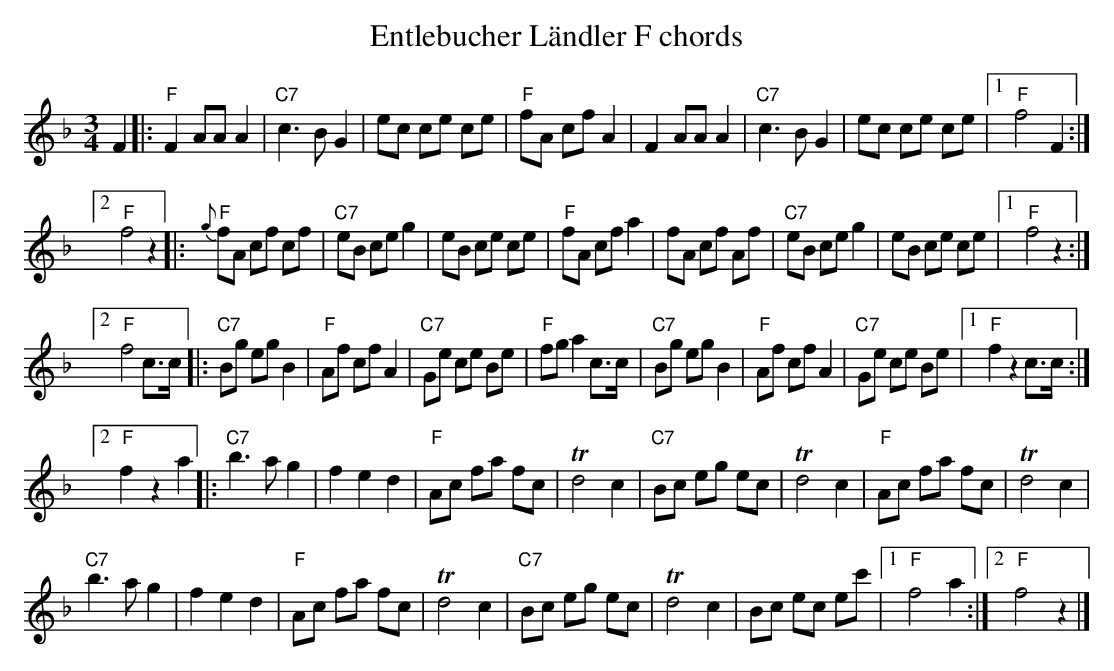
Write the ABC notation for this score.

X:1
T: Entlebucher Ländler F chords
M:3/4
L:1/8
K:F %%MIDI gchordon
F2 |: "F"F2 AA A2 | "C7"c3B G2 | ec ce ce | "F"fA cf A2 | F2 AA A2 | "C7"c3B G2 | ec ce ce |1 "F"f4 F2 :|2
"F"f4 z2 |: "F"{g}fA cf cf | "C7"eB ce g2 | eB ce ce | "F"fA cf a2 | fA cf Af | "C7"eB ce g2 | eB ce ce |1 "F"f4z2 :|2
"F"f4 c>c |: "C7"Bg eg B2 | "F"Af cf A2 | "C7"Ge ce Be | "F"fg a2 c>c | "C7"Bg eg B2 | "F"Af cf A2 | "C7"Ge ce Be |1 "F"f2z2c>c :|2
"F"f2z2a2 |: "C7"b3a g2 | f2e2d2 | "F"Ac fa fc | Td4 c2 | "C7"Bc eg ec | Td4 c2 | "F"Ac fa fc | Td4c2 |
"C7"b3ag2 | f2e2d2 | "F"Ac fa fc | Td4 c2 | "C7"Bc eg ec | Td4c2 | Bc ec ec' |1 "F"f4a2 :|2 "F"f4z2 |]
